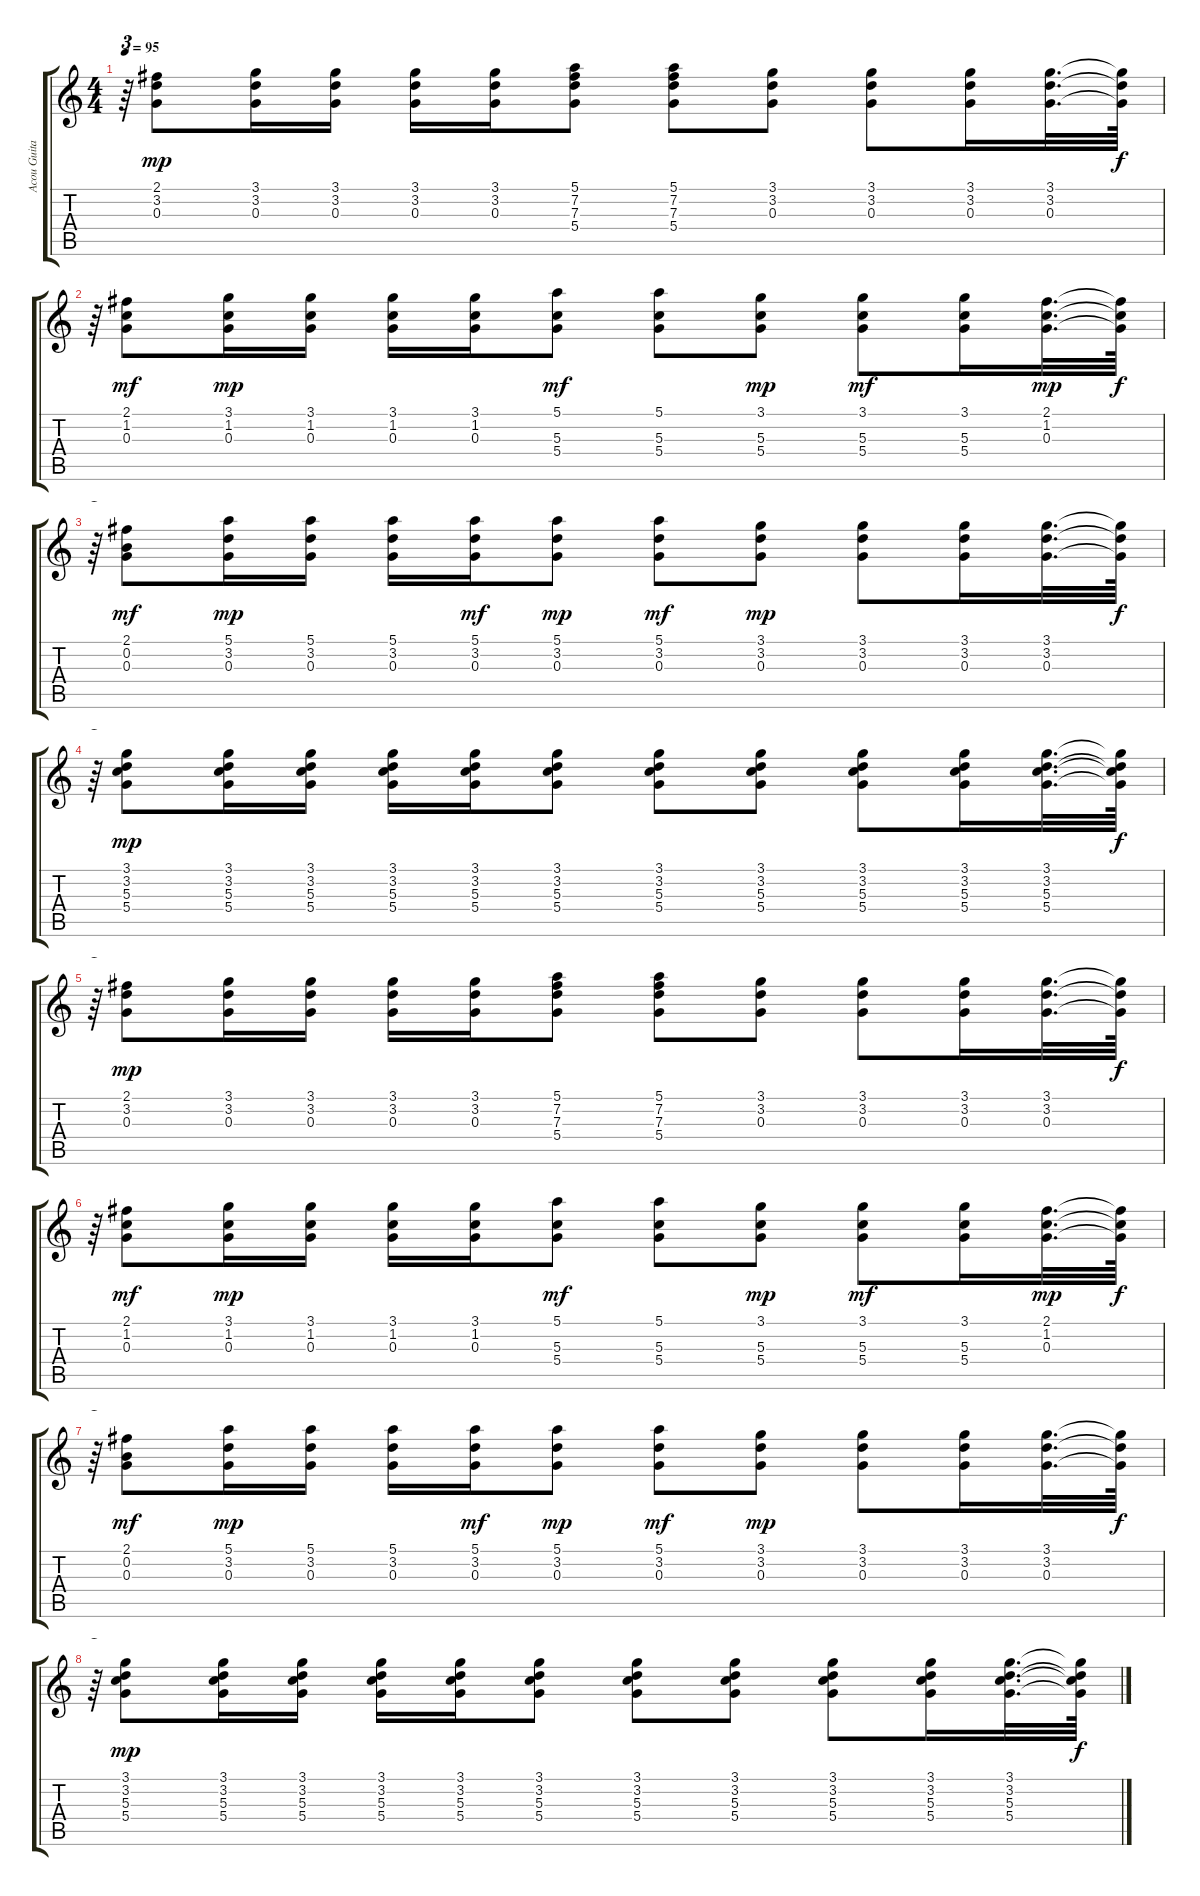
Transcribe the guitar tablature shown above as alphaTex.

\track ("Acou Guitar" "Acou Guita") {instrument acousticguitarsteel}
\staff {score tabs}
\tuning (E4 B3 G3 D3 A2 E2) {hide}
\ts (4 4)
\tempo 95
\clef g2
\ks c
r.64{tu (3 2) dy f} (2.1 3.2 0.3).8{dy mp} (3.1 3.2 0.3).16 (3.1 3.2 0.3).16 (3.1 3.2 0.3).16 (3.1 3.2 0.3).16 (5.1 7.2 7.3 5.4).8 (5.1 7.2 7.3 5.4).8 (3.1 3.2 0.3).8 (3.1 3.2 0.3).8 (3.1 3.2 0.3).16 (3.1 3.2 0.3).32{d} (3.1{t} 3.2{t} 0.3{t}).64{dy f} |
r.64{tu (3 2)} (2.1 1.2 0.3).8{dy mf} (3.1 1.2 0.3).16{dy mp} (3.1 1.2 0.3).16 (3.1 1.2 0.3).16 (3.1 1.2 0.3).16 (5.1 5.3 5.4).8{dy mf} (5.1 5.3 5.4).8 (3.1 5.3 5.4).8{dy mp} (3.1 5.3 5.4).8{dy mf} (3.1 5.3 5.4).16 (2.1 1.2 0.3).32{d dy mp} (2.1{t} 1.2{t} 0.3{t}).64{dy f} |
r.64{tu (3 2)} (2.1 0.2 0.3).8{dy mf} (5.1 3.2 0.3).16{dy mp} (5.1 3.2 0.3).16 (5.1 3.2 0.3).16 (5.1 3.2 0.3).16{dy mf} (5.1 3.2 0.3).8{dy mp} (5.1 3.2 0.3).8{dy mf} (3.1 3.2 0.3).8{dy mp} (3.1 3.2 0.3).8 (3.1 3.2 0.3).16 (3.1 3.2 0.3).32{d} (3.1{t} 3.2{t} 0.3{t}).64{dy f} |
r.64{tu (3 2)} (3.1 3.2 5.3 5.4).8{dy mp} (3.1 3.2 5.3 5.4).16 (3.1 3.2 5.3 5.4).16 (3.1 3.2 5.3 5.4).16 (3.1 3.2 5.3 5.4).16 (3.1 3.2 5.3 5.4).8 (3.1 3.2 5.3 5.4).8 (3.1 3.2 5.3 5.4).8 (3.1 3.2 5.3 5.4).8 (3.1 3.2 5.3 5.4).16 (3.1 3.2 5.3 5.4).32{d} (3.1{t} 3.2{t} 5.3{t} 5.4{t}).64{dy f} |
r.64{tu (3 2)} (2.1 3.2 0.3).8{dy mp} (3.1 3.2 0.3).16 (3.1 3.2 0.3).16 (3.1 3.2 0.3).16 (3.1 3.2 0.3).16 (5.1 7.2 7.3 5.4).8 (5.1 7.2 7.3 5.4).8 (3.1 3.2 0.3).8 (3.1 3.2 0.3).8 (3.1 3.2 0.3).16 (3.1 3.2 0.3).32{d} (3.1{t} 3.2{t} 0.3{t}).64{dy f} |
r.64{tu (3 2)} (2.1 1.2 0.3).8{dy mf} (3.1 1.2 0.3).16{dy mp} (3.1 1.2 0.3).16 (3.1 1.2 0.3).16 (3.1 1.2 0.3).16 (5.1 5.3 5.4).8{dy mf} (5.1 5.3 5.4).8 (3.1 5.3 5.4).8{dy mp} (3.1 5.3 5.4).8{dy mf} (3.1 5.3 5.4).16 (2.1 1.2 0.3).32{d dy mp} (2.1{t} 1.2{t} 0.3{t}).64{dy f} |
r.64{tu (3 2)} (2.1 0.2 0.3).8{dy mf} (5.1 3.2 0.3).16{dy mp} (5.1 3.2 0.3).16 (5.1 3.2 0.3).16 (5.1 3.2 0.3).16{dy mf} (5.1 3.2 0.3).8{dy mp} (5.1 3.2 0.3).8{dy mf} (3.1 3.2 0.3).8{dy mp} (3.1 3.2 0.3).8 (3.1 3.2 0.3).16 (3.1 3.2 0.3).32{d} (3.1{t} 3.2{t} 0.3{t}).64{dy f} |
r.64{tu (3 2)} (3.1 3.2 5.3 5.4).8{dy mp} (3.1 3.2 5.3 5.4).16 (3.1 3.2 5.3 5.4).16 (3.1 3.2 5.3 5.4).16 (3.1 3.2 5.3 5.4).16 (3.1 3.2 5.3 5.4).8 (3.1 3.2 5.3 5.4).8 (3.1 3.2 5.3 5.4).8 (3.1 3.2 5.3 5.4).8 (3.1 3.2 5.3 5.4).16 (3.1 3.2 5.3 5.4).32{d} (3.1{t} 3.2{t} 5.3{t} 5.4{t}).64{dy f}
